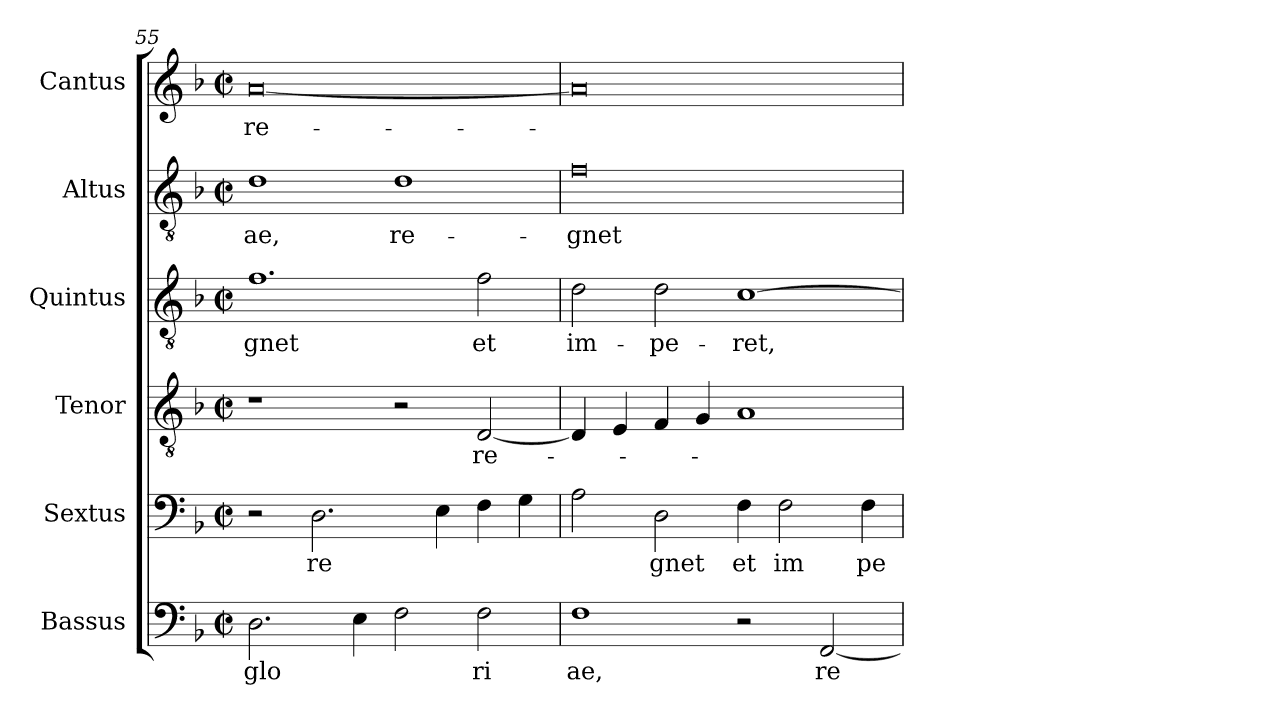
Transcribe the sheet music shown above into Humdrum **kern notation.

**kern	**text	**kern	**text	**kern	**text	**kern	**text	**kern	**text	**kern	**text
*part6	*part6	*part5	*part5	*part4	*part4	*part3	*part3	*part2	*part2	*part1	*part1
*staff6	*staff6	*staff5	*staff5	*staff4	*staff4	*staff3	*staff3	*staff2	*staff2	*staff1	*staff1
*I"Bassus	*	*I"Sextus	*	*I"Tenor	*	*I"Quintus	*	*I"Altus	*	*I"Cantus	*
*clefF4	*	*clefF4	*	*clefGv2	*	*clefGv2	*	*clefGv2	*	*clefG2	*
*k[b-]	*	*k[b-]	*	*k[b-]	*	*k[b-]	*	*k[b-]	*	*k[b-]	*
*F:	*	*F:	*	*F:	*	*F:	*	*F:	*	*F:	*
*M2/2	*	*M2/2	*	*M2/2	*	*M2/2	*	*M2/2	*	*M2/2	*
*met(c|)	*	*met(c|)	*	*met(c|)	*	*met(c|)	*	*met(c|)	*	*met(c|)	*
=55	=55	=55	=55	=55	=55	=55	=55	=55	=55	=55	=55
!	!LO:LY:b	!	!	!	!	!	!LO:LY:b:cj	!	!LO:LY:b:cj	!	!LO:LY:b:cj
2.D\	glo	2r	.	1r	.	1.f	-gnet	1d	-ae,	[<0a	re-
!	!	!	!LO:LY:b:cj	!	!	!	!	!	!	!	!
.	.	2.D\	re	.	.	.	.	.	.	.	.
4E\	.	.	.	.	.	.	.	.	.	.	.
!	!	!	!	!	!	!	!	!	!LO:LY:b:cj	!	!
2F\	.	.	.	2r	.	.	.	1d	re-	.	.
.	.	4E\	.	.	.	.	.	.	.	.	.
!	!LO:LY:b:cj	!	!	!	!LO:LY:b:cj	!	!LO:LY:b:cj	!	!	!	!
2F\	ri	4F\	.	[<2D/	re-	2f\	et	.	.	.	.
.	.	4G\	.	.	.	.	.	.	.	.	.
=56	=56	=56	=56	=56	=56	=56	=56	=56	=56	=56	=56
!	!LO:LY:b:cj	!	!	!	!	!	!LO:LY:b:cj	!	!LO:LY:b:cj	!	!
1F	ae,	2A\	.	4D/]	.	2d\	im-	0f	-gnet	0a]	.
.	.	.	.	4E/	.	.	.	.	.	.	.
!	!	!	!LO:LY:b:cj	!	!	!	!LO:LY:b:cj	!	!	!	!
.	.	2D\	gnet	4F/	.	2d\	-pe-	.	.	.	.
.	.	.	.	4G/	.	.	.	.	.	.	.
!	!	!	!LO:LY:b:cj	!	!	!	!LO:LY:b:cj	!	!	!	!
2r	.	4F\	et	1A	.	[<1c	-ret,	.	.	.	.
!	!	!	!LO:LY:b:cj	!	!	!	!	!	!	!	!
.	.	2F\	im	.	.	.	.	.	.	.	.
!	!LO:LY:b:cj	!	!	!	!	!	!	!	!	!	!
[>2FF/	re	.	.	.	.	.	.	.	.	.	.
!	!	!	!LO:LY:b:cj	!	!	!	!	!	!	!	!
.	.	4F\	pe	.	.	.	.	.	.	.	.
=	=	=	=	=	=	=	=	=	=	=	=
*-	*-	*-	*-	*-	*-	*-	*-	*-	*-	*-	*-
